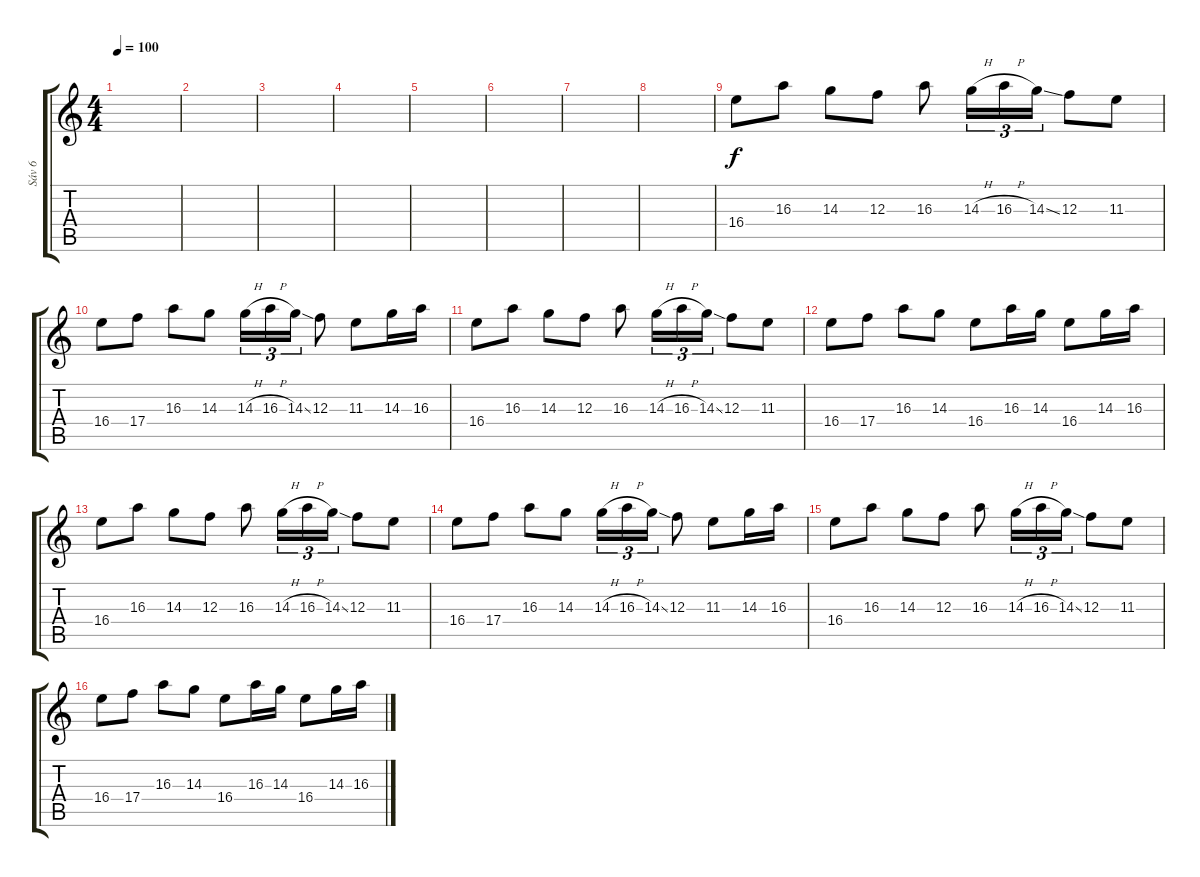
\track ("Sáv 6" "Sáv 6") {instrument distortionguitar}
\staff {score tabs}
\tuning (D4 A3 F3 C3 G2 D2) {hide}
\ts (4 4)
\tempo 100
\clef g2
\ks c
|
|
|
|
|
|
|
|
16.4.8 16.3.8 14.3.8 12.3.8 16.3.8 14.3{h}.16{tu (3 2)} 16.3{h}.16{tu (3 2)} 14.3{ss}.16{tu (3 2)} 12.3.8 11.3.8 |
16.4.8 17.4.8 16.3.8 14.3.8 14.3{h}.16{tu (3 2)} 16.3{h}.16{tu (3 2)} 14.3{ss}.16{tu (3 2)} 12.3.8 11.3.8 14.3.16 16.3.16 |
16.4.8 16.3.8 14.3.8 12.3.8 16.3.8 14.3{h}.16{tu (3 2)} 16.3{h}.16{tu (3 2)} 14.3{ss}.16{tu (3 2)} 12.3.8 11.3.8 |
16.4.8 17.4.8 16.3.8 14.3.8 16.4.8 16.3.16 14.3.16 16.4.8 14.3.16 16.3.16 |
16.4.8 16.3.8 14.3.8 12.3.8 16.3.8 14.3{h}.16{tu (3 2)} 16.3{h}.16{tu (3 2)} 14.3{ss}.16{tu (3 2)} 12.3.8 11.3.8 |
16.4.8 17.4.8 16.3.8 14.3.8 14.3{h}.16{tu (3 2)} 16.3{h}.16{tu (3 2)} 14.3{ss}.16{tu (3 2)} 12.3.8 11.3.8 14.3.16 16.3.16 |
16.4.8 16.3.8 14.3.8 12.3.8 16.3.8 14.3{h}.16{tu (3 2)} 16.3{h}.16{tu (3 2)} 14.3{ss}.16{tu (3 2)} 12.3.8 11.3.8 |
16.4.8 17.4.8 16.3.8 14.3.8 16.4.8 16.3.16 14.3.16 16.4.8 14.3.16 16.3.16
